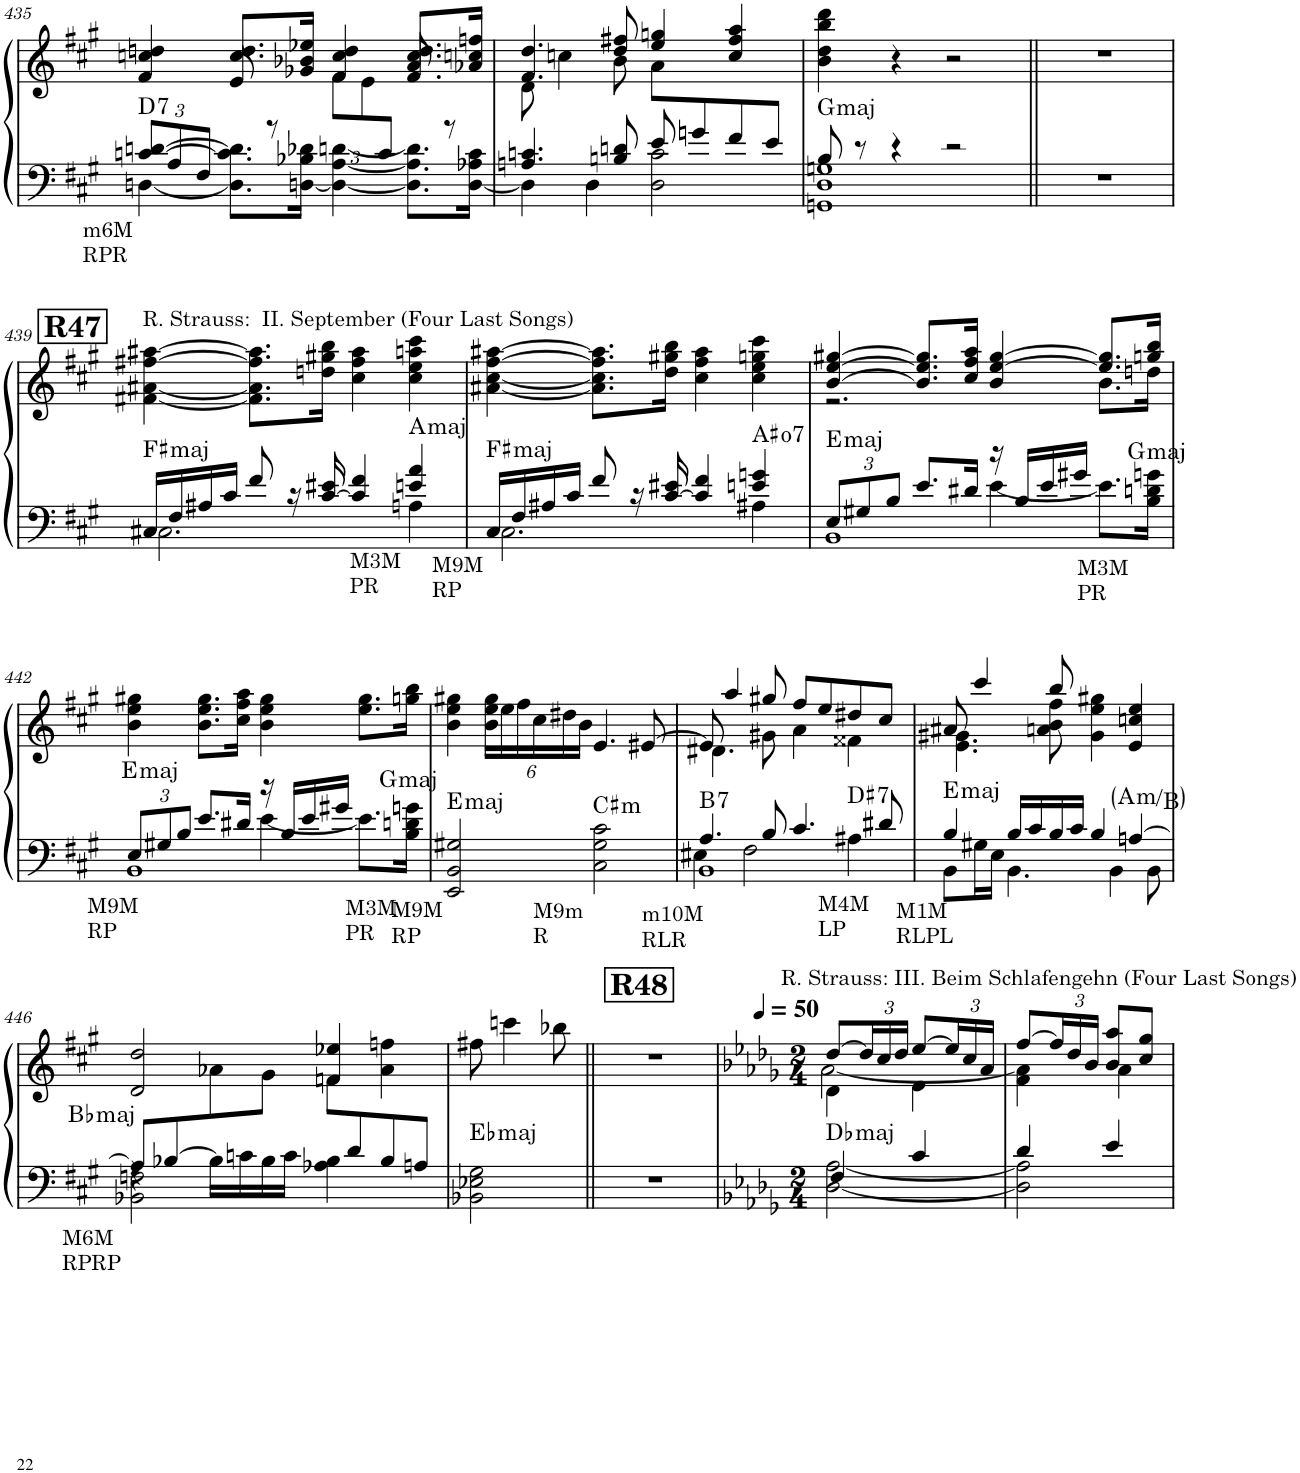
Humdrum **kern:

**kern	**kern	**harte
*part1	*part1	*part1
*staff2	*staff1	*
*I"Piano	*	*
*I'Pno.	*	*
!!LO:PB:g=z
*clefF4	*clefG2	*
*k[f#c#g#]	*k[f#c#g#]	*
*M4/4	*M4/4	*
*Xbrackettup	*	*
=435	=435	=435
*^	*^	*
!LO:TX:b:t=m6M	!	!	!	!
!LO:TX:b:t=RPR	!	!	!	!
!	!	!	!	!LO:H:kt=7
[12cn/ [12dn/L	[4Dn\	4f#/ 4ccn/ 4ddn/	4ryy	D:7
12A/	.	.	.	.
12F#/J	.	.	.	.
8ryy	8.D\] 8.c\] 8.d\]L	8.cc/ 8.dd/L	8e/	.
8r	.	.	8ryy	.
.	[16Dn\ 16B-X\ 16d-X\Jk	16g-X/ 16b-X/ 16ee-X/Jk	.	.
*	*	*	*Xbrackettup	*
6ryy	4D\_ [4A\ [4dn\	4f#/ 4cc/ 4dd/	12f#\L	.
.	.	.	12e\	.
12c/J	.	.	12ryy	.
8ryy	8.D\] 8.A\] 8.d\]L	8.f#/ 8.cc/ 8.dd/L	8a/	.
8r	.	.	8ryy	.
.	[16D\ 16A-X\ 16c\Jk	16a-X/ 16ccn/ 16ffn/Jk	.	.
=436	=436	=436	=436	=436
*	*^	*	*	*
8ryy	4.An/ 4.cn/	4D\]	4.f#/ 4.dd/	8d\	.
.	.	.	.	4ccn\	.
.	.	4D\	.	.	.
.	8Bn/ 8dn/	.	8dd/ 8ff#X/	8b\	.
.	8e/	2D\ 2c\	4ee/ 4ggn/	8a\L	.
8gn/	8ryy	.	.	4.ryy	.
8f#/	4ryy	.	4cc/ 4ff#/ 4aa/	.	.
8e/J	.	.	.	.	.
*	*v	*v	*	*	*
*	*	*v	*v	*
=437	=437	=437	=437
!	!	!	!LO:H:kt=maj
8B/	1GGn 1D 1Gn	4b\ 4dd\ 4bb\ 4ddd\	G:maj
8r	.	.	.
4r	.	4r	.
2r	.	2r	.
*v	*v	*	*
=438||	=438||	=438||
1r	1r	.
!!LO:LB:g=z
!!LO:REH:place=s1:a:B:cj:fs=14:t=R47
=439	=439	=439
*^	*	*
!	!	!LO:TX:a:t=R. Strauss&colon;  II. September (Four Last Songs)	!LO:H:kt=maj
16C#X/LL	2.C#\	[4f#X\ [4a#X\ [4ff#X\ [4aa#X\	F#:maj
16F#/	.	.	.
16A#X/	.	.	.
16c#/JJ	.	.	.
8f#/	.	8.f#\] 8.a#\] 8.ff#\] 8.aa#\]L	.
16r	.	.	.
[16c#/ 16e#X/	.	16ddn\ 16gg#X\ 16bb\Jk	.
4c#/] 4f#/	.	4cc#\ 4ff#\ 4aa#\	.
!LO:TX:b:t=M3M	!	!	!
!LO:TX:b:t=PR	!	!	!
!	!	!	!LO:H:kt=maj
4en/ 4a/	4An\	4cc#\ 4ee\ 4aan\ 4ccc#\	A:maj
=440	=440	=440	=440
!LO:TX:b:t=M9M	!	!	!
!LO:TX:b:t=RP	!	!	!
!	!	!	!LO:H:kt=maj
16C#/LL	2.C#\	[4a#X\ [4cc#\ [4ff#\ [4aa#X\	F#:maj
16F#/	.	.	.
16A#X/	.	.	.
16c#/JJ	.	.	.
8f#/	.	8.a#\] 8.cc#\] 8.ff#\] 8.aa#\]L	.
16r	.	.	.
[16c#/ 16e#X/	.	16dd\ 16gg#X\ 16bb\Jk	.
4c#/] 4f#/	.	4cc#\ 4ff#\ 4aa#\	.
!	!	!	!LO:H:kt=7
4en/ 4gn/	4A#X\	4cc#\ 4ee\ 4ggn\ 4ccc#\	A#:dim7
=441	=441	=441	=441
*	*^	*^	*
!	!	!	!	!	!LO:H:kt=maj
12E/L	1BB	2ryy	[4b/ [4ee/ [4gg#X/	2.r	E:maj
12G#X/	.	.	.	.	.
12B/J	.	.	.	.	.
8.e/L	.	.	8.b/] 8.ee/] 8.gg#/]L	.	.
16d#X/Jk	.	.	16cc#/ 16ff#/ 16aa/Jk	.	.
16r	.	[4e\	4b/ [4ee/ [4gg#/	.	.
16B/LL	.	.	.	.	.
16e/	.	.	.	.	.
16g#X/JJ	.	.	.	.	.
4ryy	.	8.e\L]	8.ee/] 8.gg#/]L	8.b\L	.
!	!	!LO:TX:b:t=M3M	!	!	!
!	!	!LO:TX:b:t=PR	!	!	!
!	!	!	!	!	!LO:H:kt=maj
.	.	16B\ 16dn\ 16gn\Jk	16ggn/ 16bb/Jk	16ddn\Jk	G:maj
!!LO:LB:g=z
=442	=442	=442	=442	=442	=442
!LO:TX:b:t=M9M	!	!	!	!	!
!LO:TX:b:t=RP	!	!	!	!	!
!	!	!	!	!	!LO:H:kt=maj
*	*	*	*v	*v	*
12E/L	1BB	2ryy	4b\ 4ee\ 4gg#X\	E:maj
12G#X/	.	.	.	.
12B/J	.	.	.	.
8.e/L	.	.	8.b\ 8.ee\ 8.gg#\L	.
16d#X/Jk	.	.	16cc#\ 16ff#\ 16aa\Jk	.
16r	.	[4e\	4b\ 4ee\ 4gg#\	.
16B/LL	.	.	.	.
16e/	.	.	.	.
16g#X/JJ	.	.	.	.
4ryy	.	8.e\L]	8.ee\ 8.gg#\L	.
!	!	!LO:TX:b:t=M3M	!	!
!	!	!LO:TX:b:t=PR	!	!
!	!	!	!	!LO:H:kt=maj
.	.	16B\ 16dn\ 16gn\Jk	16ggn\ 16bb\Jk	G:maj
=443	=443	=443	=443	=443
!LO:TX:b:t=M9M	!	!	!	!
!LO:TX:b:t=RP	!	!	!	!
!	!	!	!	!LO:H:kt=maj
*v	*v	*v	*	*
2EE/ 2BB/ 2G#X/	4b\ 4ee\ 4gg#X\	E:maj
.	24b\ 24ee\ 24gg#\LL	.
.	24ee\	.
.	24ff#\	.
.	24cc#\	.
.	24dd#X\	.
.	24b\JJ	.
!LO:TX:b:t=M9m	!	!
!LO:TX:b:t=R	!	!
!	!	!LO:H:kt=m
2C#\ 2G#\ 2c#\	4.e/	C#:min
.	[8e#X/	.
=444	=444	=444
*^	*^	*
*	*^	*	*	*
!LO:TX:b:t=m10M	!	!	!	!	!
!LO:TX:b:t=RLR	!	!	!	!	!
!	!	!	!	!	!LO:H:kt=7
4.A/	1BB	4E#X\	8e#/]	4.d#X\	B:7
.	.	.	4aa/	.	.
.	.	2F#\	.	.	.
8B/	.	.	8gg#X/	8g#X\	.
4.c#/	.	.	8ff#/L	4a\	.
.	.	.	8ee/	.	.
!	!	!LO:TX:b:t=M4M	!	!	!
!	!	!LO:TX:b:t=LP	!	!	!
!	!	!	!	!	!LO:H:kt=7
.	.	4A#X\	8dd#X/	4f##X\	D#:7
8d#X/	.	.	8cc#/J	.	.
*	*v	*v	*	*	*
=445	=445	=445	=445	=445
!LO:TX:b:t=M1M	!	!	!	!
!LO:TX:b:t=RLPL	!	!	!	!
!	!	!	!	!LO:H:kt=maj
4B/	8BB\L	8a#X/	4.e\ 4.g#X\	E:maj
.	16G#X\L	4ccc#/	.	.
.	16E\JJ	.	.	.
16B/LL	4.BB\	.	.	.
16c#/	.	.	.	.
16B/	.	8bb/	8an\ 8b\ 8ff#\	.
16c#/JJ	.	.	.	.
4B/	.	4g#\ 4ee\ 4gg#X\	2ryy	.
.	4BB\	.	.	.
!	!	!	!	!LO:H:kt=m
[4An/	.	4e/ 4ccn/ 4ee/	.	A:min/2
.	8BB\	.	.	.
!!LO:LB:g=z
=446	=446	=446	=446	=446
*	*^	*	*^	*
!LO:TX:b:t=M6M	!	!	!	!	!	!
!LO:TX:b:t=RPRP	!	!	!	!	!	!
!	!	!	!	!	!	!LO:H:kt=maj
8A/L]	2BB-X\ 2Fn\	4r	2d/ 2dd/	1ryy	4ryy	Bb:maj
[8B-X/	.	.	.	.	.	.
4.ryy	.	16B-\LL]	.	.	8a-X\	.
.	.	16cn\	.	.	.	.
.	.	16B-\	.	.	8g#\J	.
.	.	16c\JJ	.	.	.	.
.	2ryy	4A-X\ 4B-\	4fn/ 4ee-X/	.	8f\L	.
8d/	.	.	.	.	4.ryy	.
8B-/	.	4ryy	4a-\ 4ffn\	.	.	.
8An/J	.	.	.	.	.	.
*v	*v	*v	*	*	*	*
*	*v	*v	*v	*
=447	=447	=447
!	!	!LO:H:kt=maj
2BB-X\ 2E-X\ 2G#\	8ff#X\	Eb:maj
.	4cccn\	.
.	8bb-X\	.
=448||	=448||	=448||
1r	1r	.
=449	=449	=449
!!LO:REH:place=s1:a:B:cj:fs=14:t=R48
*k[b-e-a-d-g-]	*k[b-e-a-d-g-]	*
*M2/4	*M2/4	*
*	*MM50	*
*^	*^	*
*	*	*	*^	*
!	!	!LO:TX:a:t=R. Strauss&colon; III. Beim Schlafengehn (Four Last Songs)	!	!	!LO:H:kt=maj
4F/	[2D-\ [2A-\	[8dd-/L	4d-\	[2a-\	Db:maj
.	.	24dd-/L]	.	.	.
.	.	24cc/	.	.	.
.	.	24dd-/JJ	.	.	.
4c/	.	[8ee-/L	4e-\	.	.
.	.	24ee-/L]	.	.	.
.	.	24cc/	.	.	.
.	.	24a-/JJ	.	.	.
*	*	*	*v	*v	*
=450	=450	=450	=450	=450
4d-/	2D-\] 2A-\]	[8ff/L	4f\ 4a-\]	.
.	.	24ff/L]	.	.
.	.	24dd-/	.	.
.	.	24b-/JJ	.	.
4e-/	.	8b-/ 8aa-/L	4a-\	.
.	.	8cc/ 8gg-/J	.	.
*v	*v	*	*	*
*	*v	*v	*
=	=	=
*-	*-	*-
